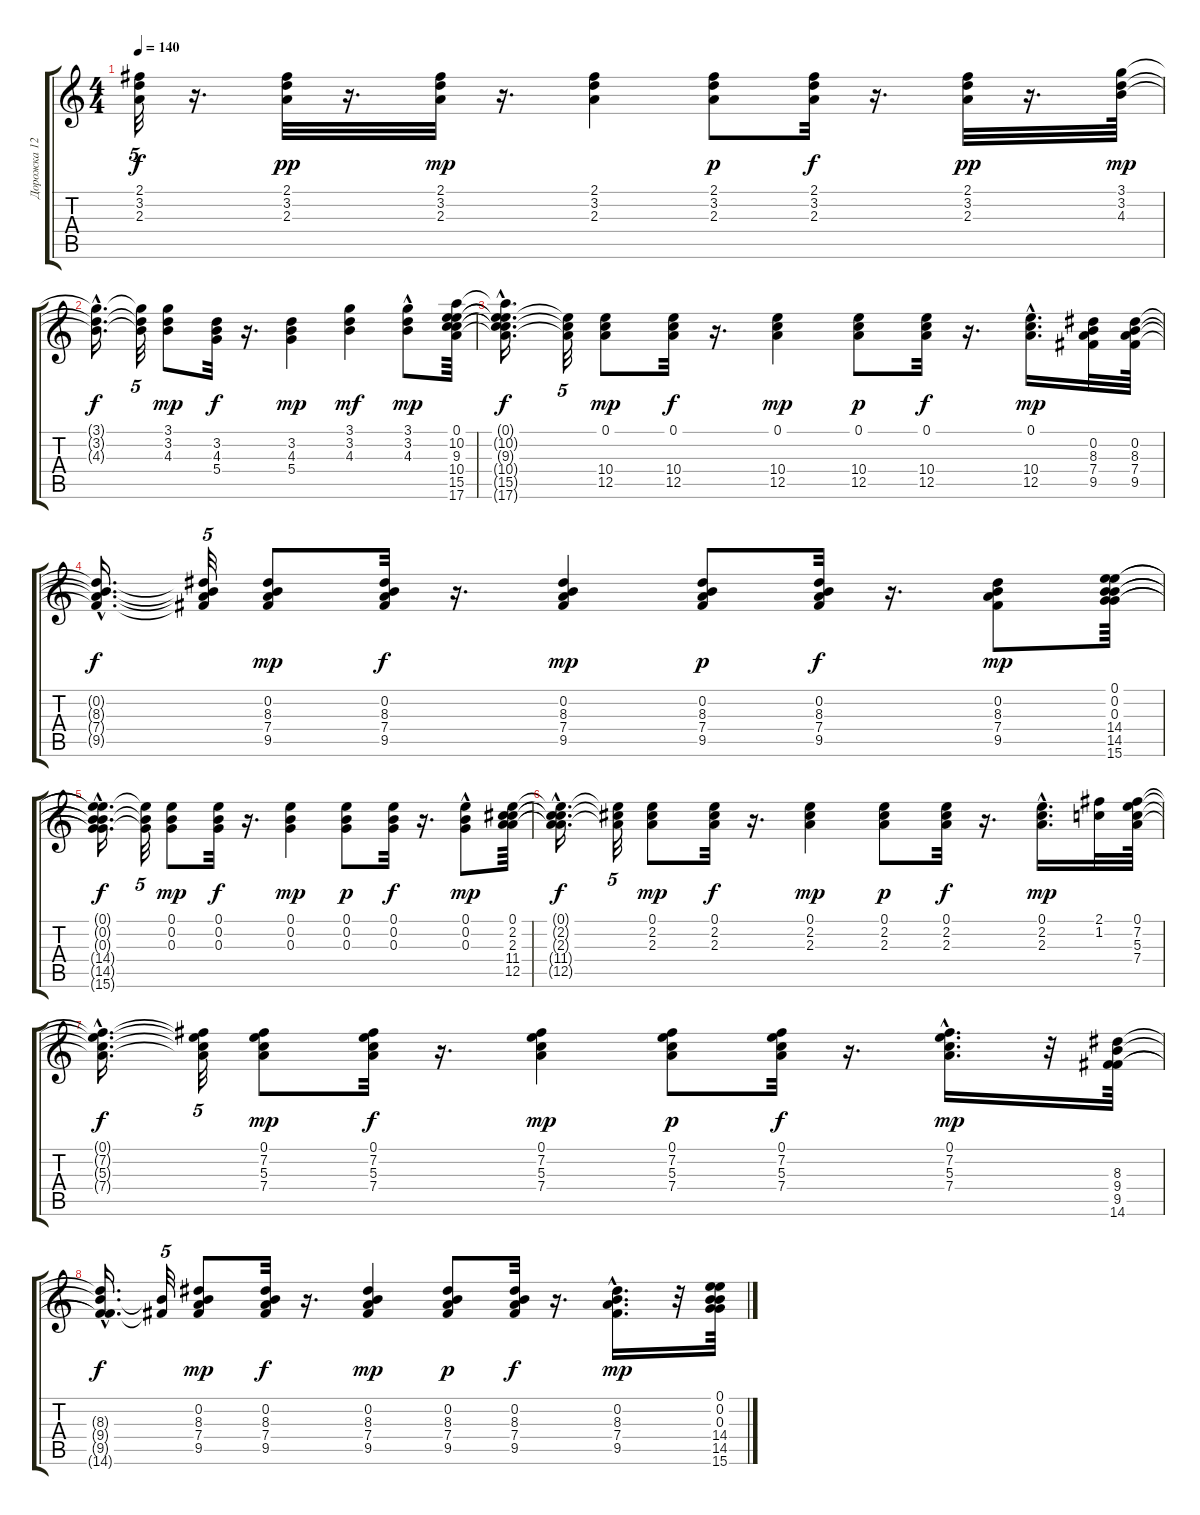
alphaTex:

\track ("Дорожка 12" "Дорожка 12") {instrument electricguitarclean}
\staff {score tabs}
\tuning (E4 B3 G3 D3 A2 E2) {hide}
\ts (4 4)
\tempo 140
\clef g2
\ks c
(2.1{t} 3.2{t} 2.3{t}).32{tu (5 4) dy f} r.16{d} (2.1 3.2 2.3).32{dy pp} r.16{d} (2.1 3.2 2.3).32{dy mp} r.16{d} (2.1 3.2 2.3).4 (2.1 3.2 2.3).8{dy p} (2.1 3.2 2.3).32{dy f} r.16{d} (2.1 3.2 2.3).32{dy pp} r.16{d} (3.1 3.2 4.3).64{dy mp} |
(3.1{hac t} 3.2{hac t} 4.3{hac t}).16{d dy f} (3.1{t} 3.2{t} 4.3{t}).32{tu (5 4)} (3.1 3.2 4.3).8{dy mp} (3.2 4.3 5.4).32{dy f} r.16{d} (3.2 4.3 5.4).4{dy mp} (3.1 3.2 4.3).4{dy mf} (3.1{hac} 3.2 4.3{hac}).8{dy mp} (0.1 10.2 9.3 10.4 15.5 17.6).64 |
(0.1{t} 10.2{t} 9.3{hac t} 10.4{t} 15.5{hac t} 17.6{hac t}).16{d dy f} (9.3{t} 15.5{t} 17.6{t}).32{tu (5 4)} (0.1 10.4 12.5).8{dy mp} (0.1 10.4 12.5).32{dy f} r.16{d} (0.1 10.4 12.5).4{dy mp} (0.1 10.4 12.5).8{dy p} (0.1 10.4 12.5).32{dy f} r.16{d} (0.1{hac} 10.4{hac} 12.5{hac}).16{d dy mp} (0.2 8.3 7.4 9.5).32 (0.2 8.3 7.4 9.5).64 |
(0.2{hac t} 8.3{hac t} 7.4{hac t} 9.5{hac t}).16{d dy f} (0.2{t} 8.3{t} 7.4{t} 9.5{t}).32{tu (5 4)} (0.2 8.3 7.4 9.5).8{dy mp} (0.2 8.3 7.4 9.5).32{dy f} r.16{d} (0.2 8.3 7.4 9.5).4{dy mp} (0.2 8.3 7.4 9.5).8{dy p} (0.2 8.3 7.4 9.5).32{dy f} r.16{d} (0.2 8.3 7.4 9.5).8{dy mp} (0.1 0.2 0.3 14.4 14.5 15.6).64 |
(0.1{t} 0.2{t} 0.3{t} 14.4{hac t} 14.5{hac t} 15.6{hac t}).16{d dy f} (14.4{t} 14.5{t} 15.6{t}).32{tu (5 4)} (0.1 0.2 0.3).8{dy mp} (0.1 0.2 0.3).32{dy f} r.16{d} (0.1 0.2 0.3).4{dy mp} (0.1 0.2 0.3).8{dy p} (0.1 0.2 0.3).32{dy f} r.16{d} (0.1 0.2{hac} 0.3{hac}).8{dy mp} (0.1 2.2 2.3 11.4 12.5).64 |
(0.1{hac t} 2.2{t} 2.3{t} 11.4{hac t} 12.5{hac t}).16{d dy f} (0.1{t} 11.4{t} 12.5{t}).32{tu (5 4)} (0.1 2.2 2.3).8{dy mp} (0.1 2.2 2.3).32{dy f} r.16{d} (0.1 2.2 2.3).4{dy mp} (0.1 2.2 2.3).8{dy p} (0.1 2.2 2.3).32{dy f} r.16{d} (0.1 2.2{hac} 2.3).16{d dy mp} (2.1 1.2).32 (0.1 7.2 5.3 7.4).64 |
(0.1{hac t} 7.2{hac t} 5.3{hac t} 7.4{hac t}).16{d dy f} (0.1{t} 7.2{t} 5.3{t} 7.4{t}).32{tu (5 4)} (0.1 7.2 5.3 7.4).8{dy mp} (0.1 7.2 5.3 7.4).32{dy f} r.16{d} (0.1 7.2 5.3 7.4).4{dy mp} (0.1 7.2 5.3 7.4).8{dy p} (0.1 7.2 5.3 7.4).32{dy f} r.16{d} (0.1{hac} 7.2{hac} 5.3{hac} 7.4{hac}).16{d dy mp} r.32 (8.3 9.4 9.5 14.6).64 |
(8.3{t} 9.4{hac t} 9.5{t} 14.6{hac t}).16{d dy f} (9.4{t} 14.6{t}).32{tu (5 4)} (0.2 8.3 7.4 9.5).8{dy mp} (0.2 8.3 7.4 9.5).32{dy f} r.16{d} (0.2 8.3 7.4 9.5).4{dy mp} (0.2 8.3 7.4 9.5).8{dy p} (0.2 8.3 7.4 9.5).32{dy f} r.16{d} (0.2{hac} 8.3{hac} 7.4{hac} 9.5{hac}).16{d dy mp} r.32 (0.1 0.2 0.3 14.4 14.5 15.6).64
